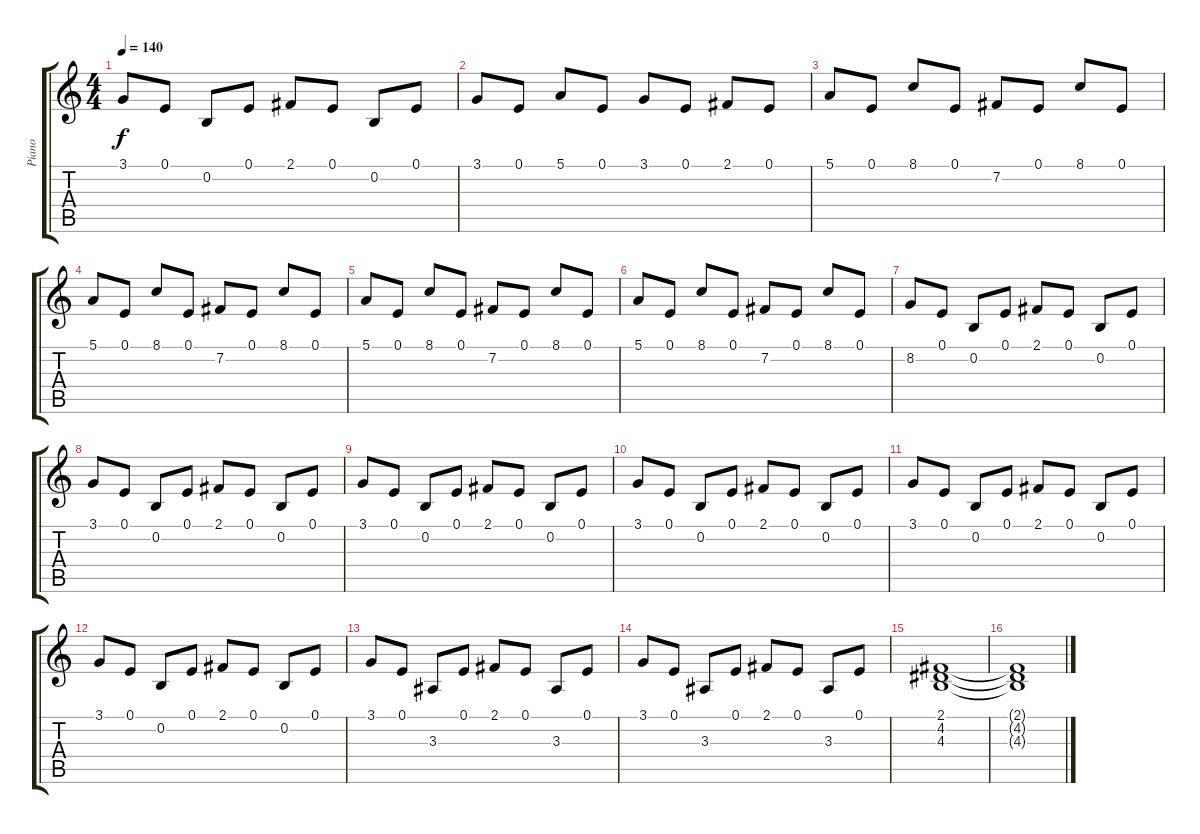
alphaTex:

\track ("Piano" "Piano") {instrument acousticgrandpiano}
\staff {score tabs}
\tuning (E4 B3 G3 D3 A2 E2) {hide}
\ts (4 4)
\tempo 140
\clef g2
\ks c
3.1.8{dy f} 0.1.8 0.2.8 0.1.8 2.1.8 0.1.8 0.2.8 0.1.8 |
3.1.8 0.1.8 5.1.8 0.1.8 3.1.8 0.1.8 2.1.8 0.1.8 |
5.1.8 0.1.8 8.1.8 0.1.8 7.2.8 0.1.8 8.1.8 0.1.8 |
5.1.8 0.1.8 8.1.8 0.1.8 7.2.8 0.1.8 8.1.8 0.1.8 |
5.1.8 0.1.8 8.1.8 0.1.8 7.2.8 0.1.8 8.1.8 0.1.8 |
5.1.8 0.1.8 8.1.8 0.1.8 7.2.8 0.1.8 8.1.8 0.1.8 |
8.2.8 0.1.8 0.2.8 0.1.8 2.1.8 0.1.8 0.2.8 0.1.8 |
3.1.8 0.1.8 0.2.8 0.1.8 2.1.8 0.1.8 0.2.8 0.1.8 |
3.1.8 0.1.8 0.2.8 0.1.8 2.1.8 0.1.8 0.2.8 0.1.8 |
3.1.8 0.1.8 0.2.8 0.1.8 2.1.8 0.1.8 0.2.8 0.1.8 |
3.1.8 0.1.8 0.2.8 0.1.8 2.1.8 0.1.8 0.2.8 0.1.8 |
3.1.8 0.1.8 0.2.8 0.1.8 2.1.8 0.1.8 0.2.8 0.1.8 |
3.1.8 0.1.8 3.3.8 0.1.8 2.1.8 0.1.8 3.3.8 0.1.8 |
3.1.8 0.1.8 3.3.8 0.1.8 2.1.8 0.1.8 3.3.8 0.1.8 |
(2.1 4.2 4.3).1 |
(2.1{t} 4.2{t} 4.3{t}).1
